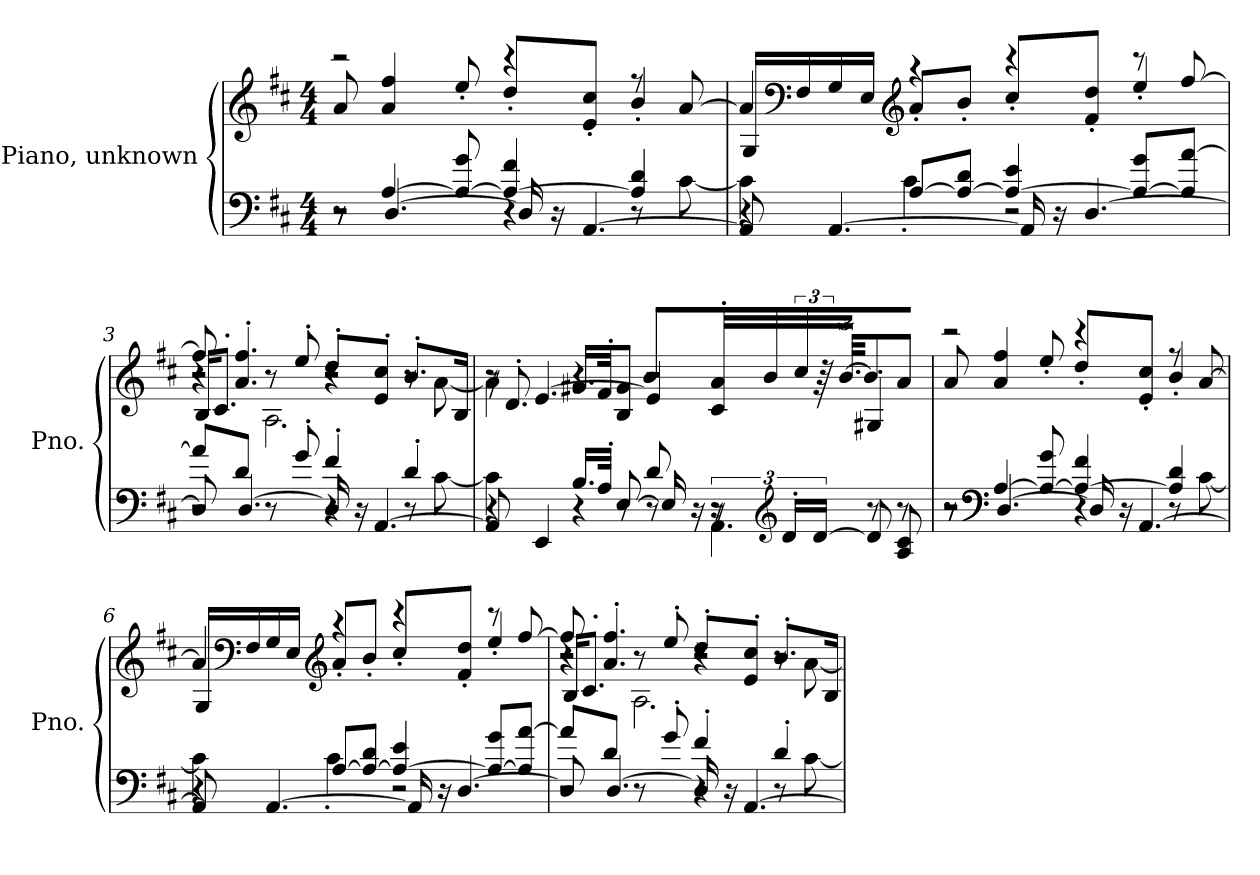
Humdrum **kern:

**kern	**kern
*part1	*part1
*staff2	*staff1
*I"Piano, unknown	*
*I'Pno.	*
*clefF4	*clefG2
*k[f#c#]	*k[f#c#]
*M4/4	*M4/4
*MM120	*MM120
=1	=1
*^	*^
*	*^	*	*
8r	2r	8r	2r	8a/
[4A/	.	[4.D/	.	4a/ 4ff#/
8A/_ 8g/	.	.	.	8ee'/
4A/_ 4f#/	4r	16D/]	4r	8dd'/L
.	.	16r	.	.
.	.	[4.AA/	.	8e/' 8cc#/'J
4A/] 4d/	8r	.	8r	4b'/
.	[8c#\	.	[8a/	.
=2	=2	=2	=2	=2
4r	4c#\]	8AA/]	4a/]	16G/LL
*	*	*	*clefF4	*
.	.	.	.	16F#/
.	.	[4.AA/	.	16G/
.	.	.	.	16E/JJ
*	*	*	*clefG2	*
[8A/L	4c#'\	.	4r	8a'/L
8A/_ 8d/J	.	.	.	8b'/J
4A/_ 4e/	2r	16AA/]	4r	8cc#'/L
.	.	16r	.	.
.	.	[4.D/	.	8f#/' 8dd/'J
8A/_ 8g/L	.	.	8r	4ee'/
8A/] [8a/J	.	.	[8ff#/	.
!!LO:LB:g=z
=3	=3	=3	=3	=3
*	*	*	*^	*^
8a/L]	2r	8D/]	8ff#/]	2r	16B/KL	4r
.	.	.	.	.	8.c#'/J	.
8d/J	.	[4.D/	4.a/' 4.ff#/'	.	.	.
8r	.	.	.	.	8r	2.A\
8g'/	.	.	.	.	8ee'/	.
4f#'/	4r	16D/]	2r	4r	8dd'/L	.
.	.	16r	.	.	.	.
.	.	[4.AA/	.	.	8e/' 8cc#/'J	.
4d'/	8r	.	.	8r	8.b'/L	.
.	[8c#\	.	.	[8a\	.	.
.	.	.	.	.	16B/Jk	.
*	*	*	*	*	*v	*v
=4	=4	=4	=4	=4	=4
4r	4c#\]	8AA/]	8r	4a\]	16r
.	.	.	.	.	8.d'/
.	.	4EE/	[4.e/	.	.
16.B/LL	4r	.	.	4r	16.g#X/LL
32A'/JJk	.	.	.	.	32f#'/JK
8r	.	[8E/	.	.	8B/ 8g#/J
8d/	8r	16E/]	4e/]	2r	8b/L
.	.	16r	.	.	.
24r	4.AA\	8r	.	.	32c#/' 32a/'LL
.	.	.	.	.	32b/
*clefG2	*	*	*	*	*
24d'/LL	.	.	.	.	.
.	.	.	.	.	48cc#/JJJ
[24d/JJ	.	.	.	.	96r
.	.	.	.	.	[48.b/KKL
8d/]	.	8r	4G#X'/	.	8b/]
8r	.	8A/ 8c#/	.	.	8a/J
*	*	*	*	*v	*v
!!LO:LB:g=z
=5	=5	=5	=5	=5
8r	2r	8r	2r	8a/
*clefF4	*	*	*	*
[4A/	.	[4.D/	.	4a/ 4ff#/
8A/_ 8g/	.	.	.	8ee'/
4A/_ 4f#/	4r	16D/]	4r	8dd'/L
.	.	16r	.	.
.	.	[4.AA/	.	8e/' 8cc#/'J
4A/] 4d/	8r	.	8r	4b'/
.	[8c#\	.	[8a/	.
=6	=6	=6	=6	=6
4r	4c#\]	8AA/]	4a/]	16G/LL
*	*	*	*clefF4	*
.	.	.	.	16F#/
.	.	[4.AA/	.	16G/
.	.	.	.	16E/JJ
*	*	*	*clefG2	*
[8A/L	4c#'\	.	4r	8a'/L
8A/_ 8d/J	.	.	.	8b'/J
4A/_ 4e/	2r	16AA/]	4r	8cc#'/L
.	.	16r	.	.
.	.	[4.D/	.	8f#/' 8dd/'J
8A/_ 8g/L	.	.	8r	4ee'/
8A/] [8a/J	.	.	[8ff#/	.
!!LO:LB:g=z
=7	=7	=7	=7	=7
*	*	*	*^	*^
8a/L]	2r	8D/]	8ff#/]	2r	16B/KL	4r
.	.	.	.	.	8.c#'/J	.
8d/J	.	[4.D/	4.a/' 4.ff#/'	.	.	.
8r	.	.	.	.	8r	2.A\
8g'/	.	.	.	.	8ee'/	.
4f#'/	4r	16D/]	2r	4r	8dd'/L	.
.	.	16r	.	.	.	.
.	.	[4.AA/	.	.	8e/' 8cc#/'J	.
4d'/	8r	.	.	8r	8.b'/L	.
.	[8c#\	.	.	[8a\	.	.
.	.	.	.	.	16B/Jk	.
*v	*v	*v	*	*	*	*
*	*v	*v	*v	*v
=	=
*-	*-
